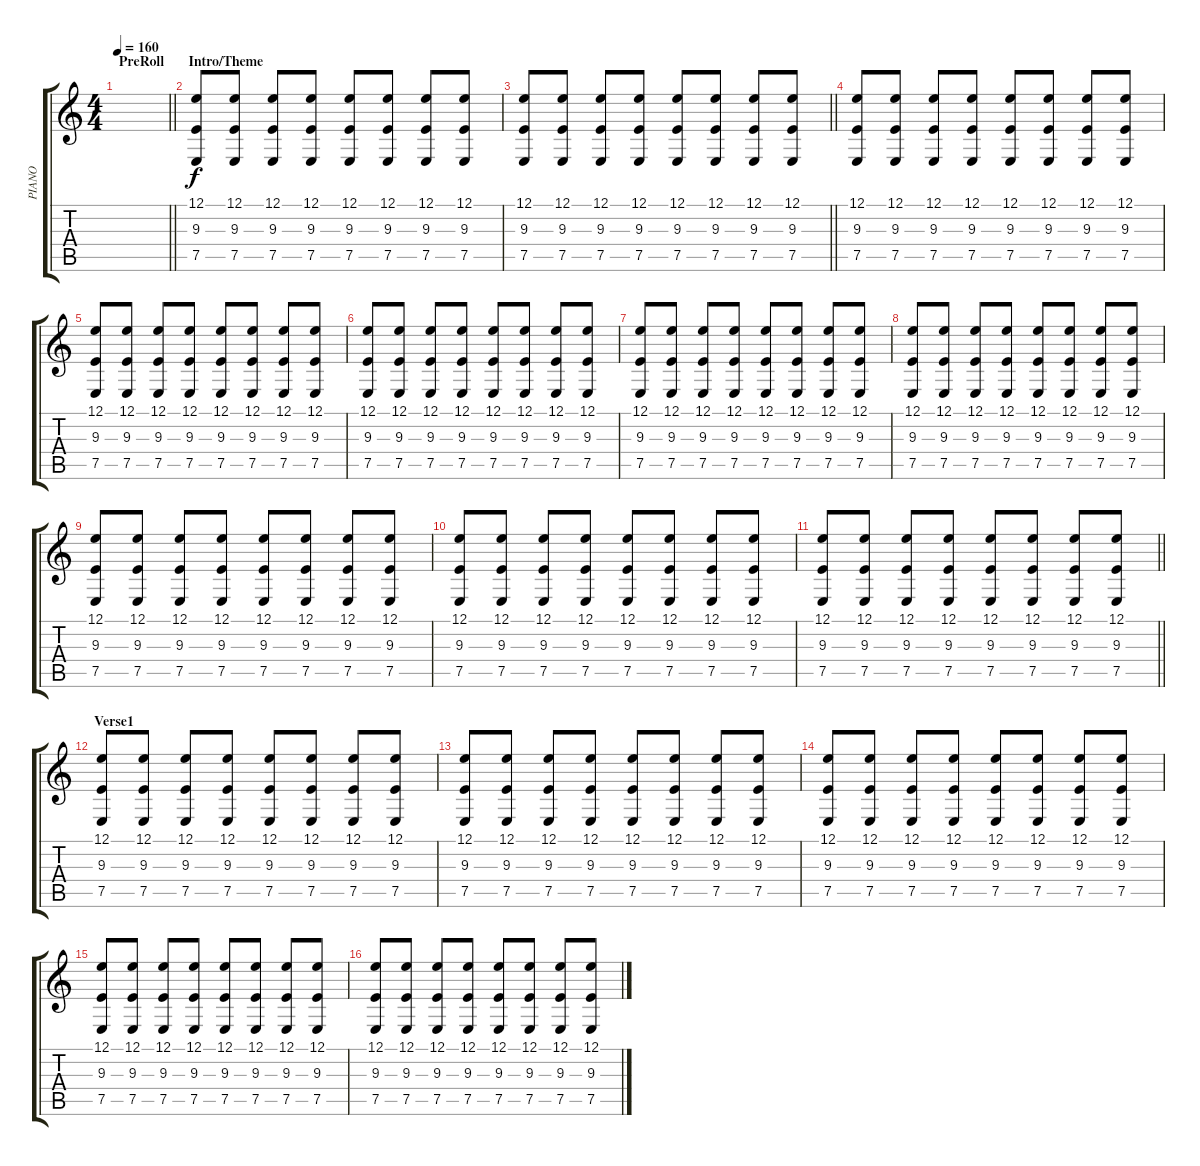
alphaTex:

\track ("PIANO" "PIANO") {instrument honkytonkpiano}
\staff {score tabs}
\tuning (E4 B3 G3 D3 A2 E2) {hide}
\ts (4 4)
\section ("" "PreRoll")
\tempo 160
\clef g2
\barLineRight lightlight
\ks c
|
\section ("" "Intro/Theme")
(12.1 9.3 7.5).8 (12.1 9.3 7.5).8 (12.1 9.3 7.5).8 (12.1 9.3 7.5).8 (12.1 9.3 7.5).8 (12.1 9.3 7.5).8 (12.1 9.3 7.5).8 (12.1 9.3 7.5).8 |
\barLineRight lightlight
(12.1 9.3 7.5).8 (12.1 9.3 7.5).8 (12.1 9.3 7.5).8 (12.1 9.3 7.5).8 (12.1 9.3 7.5).8 (12.1 9.3 7.5).8 (12.1 9.3 7.5).8 (12.1 9.3 7.5).8 |
(12.1 9.3 7.5).8 (12.1 9.3 7.5).8 (12.1 9.3 7.5).8 (12.1 9.3 7.5).8 (12.1 9.3 7.5).8 (12.1 9.3 7.5).8 (12.1 9.3 7.5).8 (12.1 9.3 7.5).8 |
(12.1 9.3 7.5).8 (12.1 9.3 7.5).8 (12.1 9.3 7.5).8 (12.1 9.3 7.5).8 (12.1 9.3 7.5).8 (12.1 9.3 7.5).8 (12.1 9.3 7.5).8 (12.1 9.3 7.5).8 |
(12.1 9.3 7.5).8 (12.1 9.3 7.5).8 (12.1 9.3 7.5).8 (12.1 9.3 7.5).8 (12.1 9.3 7.5).8 (12.1 9.3 7.5).8 (12.1 9.3 7.5).8 (12.1 9.3 7.5).8 |
(12.1 9.3 7.5).8 (12.1 9.3 7.5).8 (12.1 9.3 7.5).8 (12.1 9.3 7.5).8 (12.1 9.3 7.5).8 (12.1 9.3 7.5).8 (12.1 9.3 7.5).8 (12.1 9.3 7.5).8 |
(12.1 9.3 7.5).8 (12.1 9.3 7.5).8 (12.1 9.3 7.5).8 (12.1 9.3 7.5).8 (12.1 9.3 7.5).8 (12.1 9.3 7.5).8 (12.1 9.3 7.5).8 (12.1 9.3 7.5).8 |
(12.1 9.3 7.5).8 (12.1 9.3 7.5).8 (12.1 9.3 7.5).8 (12.1 9.3 7.5).8 (12.1 9.3 7.5).8 (12.1 9.3 7.5).8 (12.1 9.3 7.5).8 (12.1 9.3 7.5).8 |
(12.1 9.3 7.5).8 (12.1 9.3 7.5).8 (12.1 9.3 7.5).8 (12.1 9.3 7.5).8 (12.1 9.3 7.5).8 (12.1 9.3 7.5).8 (12.1 9.3 7.5).8 (12.1 9.3 7.5).8 |
\barLineRight lightlight
(12.1 9.3 7.5).8 (12.1 9.3 7.5).8 (12.1 9.3 7.5).8 (12.1 9.3 7.5).8 (12.1 9.3 7.5).8 (12.1 9.3 7.5).8 (12.1 9.3 7.5).8 (12.1 9.3 7.5).8 |
\section ("" "Verse1")
(12.1 9.3 7.5).8 (12.1 9.3 7.5).8 (12.1 9.3 7.5).8 (12.1 9.3 7.5).8 (12.1 9.3 7.5).8 (12.1 9.3 7.5).8 (12.1 9.3 7.5).8 (12.1 9.3 7.5).8 |
(12.1 9.3 7.5).8 (12.1 9.3 7.5).8 (12.1 9.3 7.5).8 (12.1 9.3 7.5).8 (12.1 9.3 7.5).8 (12.1 9.3 7.5).8 (12.1 9.3 7.5).8 (12.1 9.3 7.5).8 |
(12.1 9.3 7.5).8 (12.1 9.3 7.5).8 (12.1 9.3 7.5).8 (12.1 9.3 7.5).8 (12.1 9.3 7.5).8 (12.1 9.3 7.5).8 (12.1 9.3 7.5).8 (12.1 9.3 7.5).8 |
(12.1 9.3 7.5).8 (12.1 9.3 7.5).8 (12.1 9.3 7.5).8 (12.1 9.3 7.5).8 (12.1 9.3 7.5).8 (12.1 9.3 7.5).8 (12.1 9.3 7.5).8 (12.1 9.3 7.5).8 |
(12.1 9.3 7.5).8 (12.1 9.3 7.5).8 (12.1 9.3 7.5).8 (12.1 9.3 7.5).8 (12.1 9.3 7.5).8 (12.1 9.3 7.5).8 (12.1 9.3 7.5).8 (12.1 9.3 7.5).8
